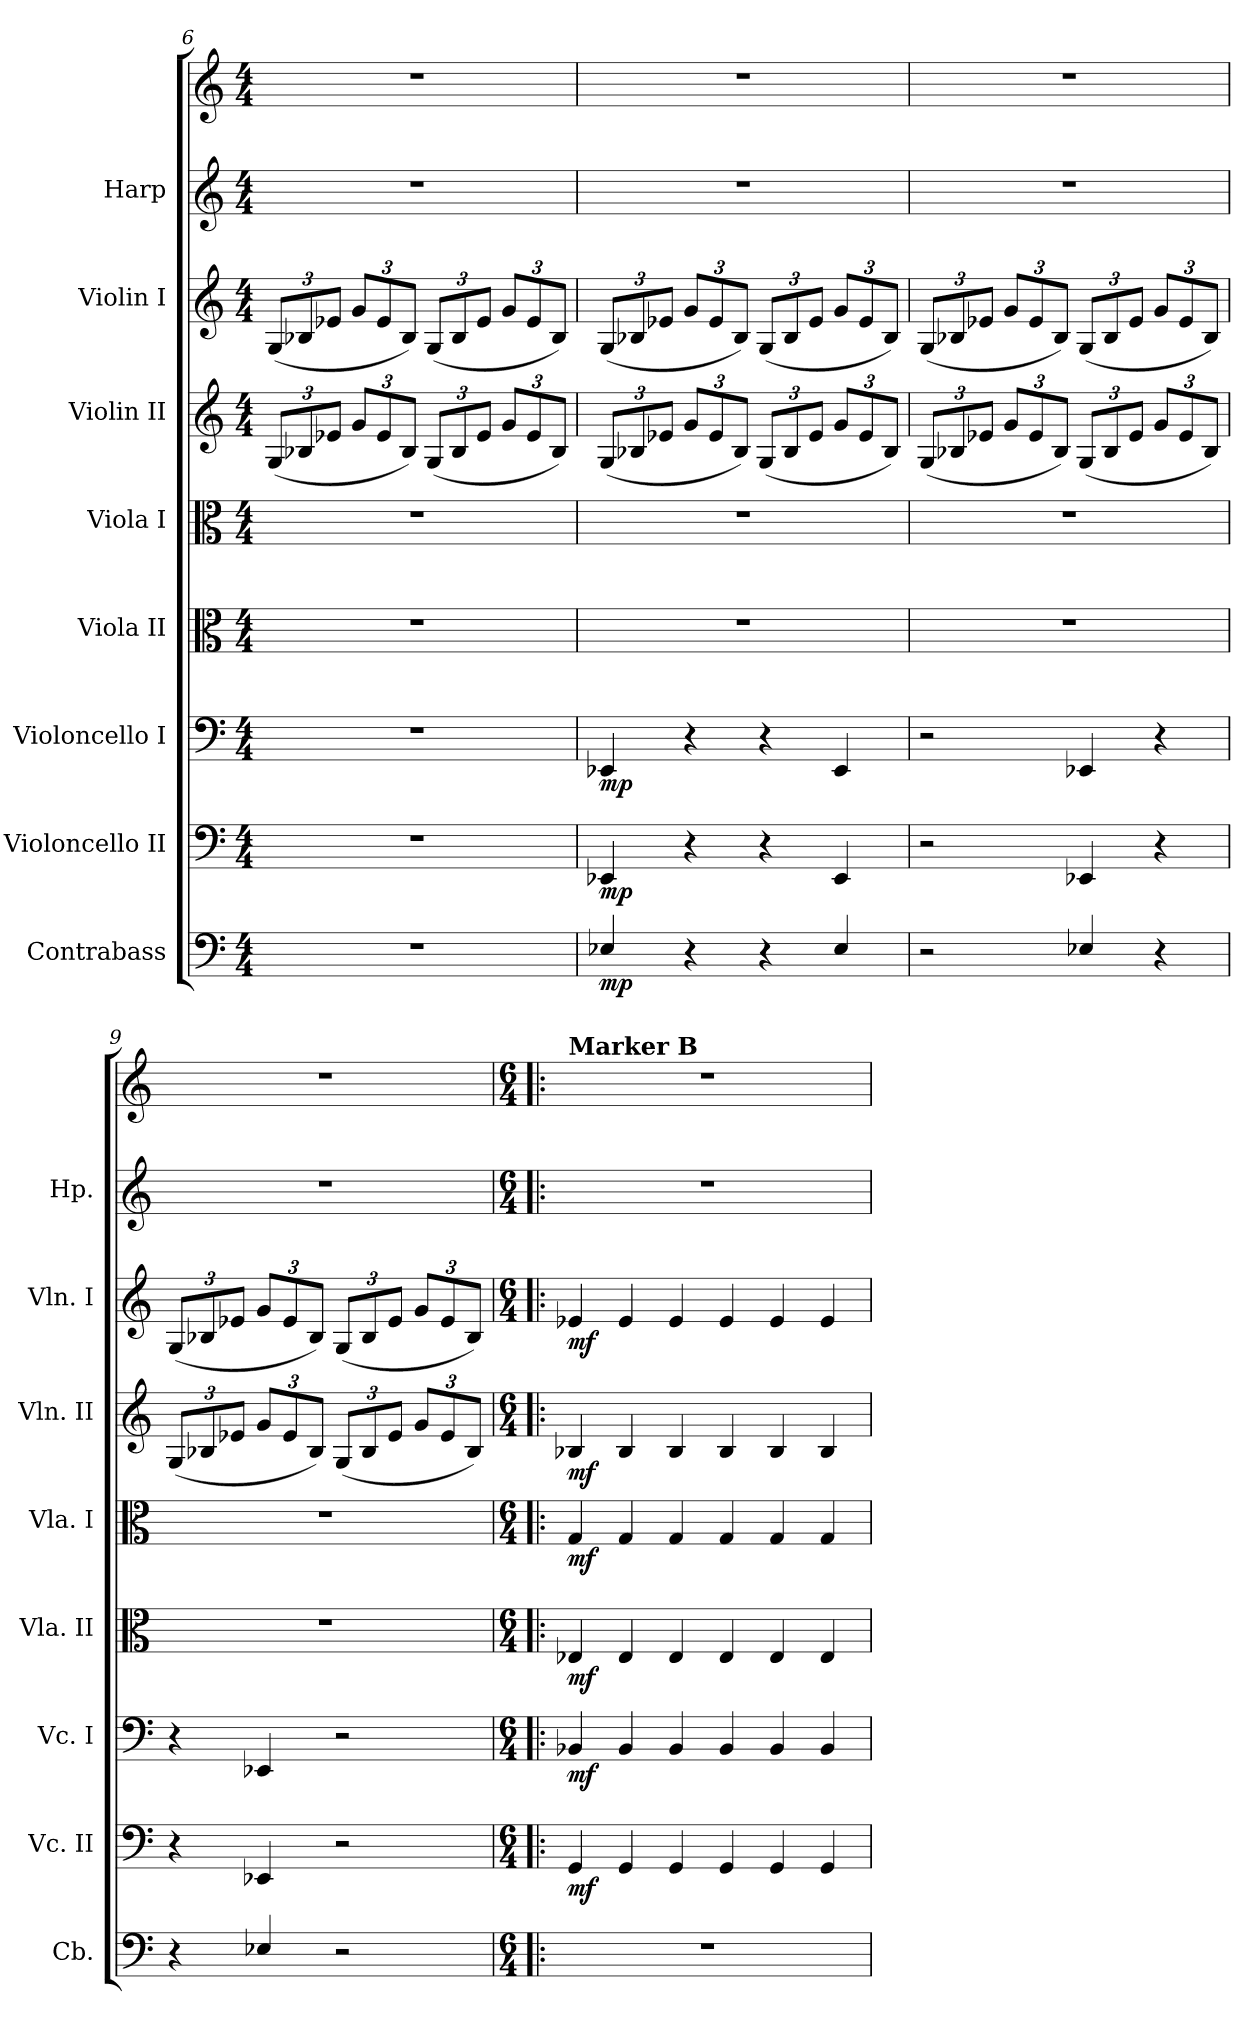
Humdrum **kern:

**kern	**dynam	**kern	**dynam	**kern	**dynam	**kern	**dynam	**kern	**dynam	**kern	**dynam	**kern	**dynam	**kern	**kern
*part8	*part8	*part7	*part7	*part6	*part6	*part5	*part5	*part4	*part4	*part3	*part3	*part2	*part2	*part1	*part1
*staff9	*staff9	*staff8	*staff8	*staff7	*staff7	*staff6	*staff6	*staff5	*staff5	*staff4	*staff4	*staff3	*staff3	*staff2	*staff1
*I"Contrabass	*	*I"Violoncello II	*	*I"Violoncello I	*	*I"Viola II	*	*I"Viola I	*	*I"Violin II	*	*I"Violin I	*	*I"Harp	*
*I'Cb.	*	*I'Vc. II	*	*I'Vc. I	*	*I'Vla. II	*	*I'Vla. I	*	*I'Vln. II	*	*I'Vln. I	*	*I'Hp.	*
!!LO:LB:g=z
*clefF4	*	*clefF4	*	*clefF4	*	*clefC3	*	*clefC3	*	*clefG2	*	*clefG2	*	*clefG2	*clefG2
*ITrd7c12	*	*	*	*	*	*	*	*	*	*	*	*	*	*	*
*k[]	*	*k[]	*	*k[]	*	*k[]	*	*k[]	*	*k[]	*	*k[]	*	*k[]	*k[]
*M4/4	*	*M4/4	*	*M4/4	*	*M4/4	*	*M4/4	*	*M4/4	*	*M4/4	*	*M4/4	*M4/4
*	*	*	*	*	*	*	*	*	*	*Xbrackettup	*	*Xbrackettup	*	*	*
=6	=6	=6	=6	=6	=6	=6	=6	=6	=6	=6	=6	=6	=6	=6	=6
1r	.	1r	.	1r	.	1r	.	1r	.	(12G/L	.	(12G/L	.	1r	1r
.	.	.	.	.	.	.	.	.	.	12B-X/	.	12B-X/	.	.	.
.	.	.	.	.	.	.	.	.	.	12e-X/J	.	12e-X/J	.	.	.
.	.	.	.	.	.	.	.	.	.	12g/L	.	12g/L	.	.	.
.	.	.	.	.	.	.	.	.	.	12e-/	.	12e-/	.	.	.
.	.	.	.	.	.	.	.	.	.	12B-/J)	.	12B-/J)	.	.	.
.	.	.	.	.	.	.	.	.	.	(12G/L	.	(12G/L	.	.	.
.	.	.	.	.	.	.	.	.	.	12B-/	.	12B-/	.	.	.
.	.	.	.	.	.	.	.	.	.	12e-/J	.	12e-/J	.	.	.
.	.	.	.	.	.	.	.	.	.	12g/L	.	12g/L	.	.	.
.	.	.	.	.	.	.	.	.	.	12e-/	.	12e-/	.	.	.
.	.	.	.	.	.	.	.	.	.	12B-/J)	.	12B-/J)	.	.	.
=7	=7	=7	=7	=7	=7	=7	=7	=7	=7	=7	=7	=7	=7	=7	=7
!	!LO:DY:b	!	!LO:DY:b	!	!LO:DY:b	!	!	!	!	!	!	!	!	!	!
4EE-X/	mp	4EE-X/	mp	4EE-X/	mp	1r	.	1r	.	(12G/L	.	(12G/L	.	1r	1r
.	.	.	.	.	.	.	.	.	.	12B-X/	.	12B-X/	.	.	.
.	.	.	.	.	.	.	.	.	.	12e-X/J	.	12e-X/J	.	.	.
4r	.	4r	.	4r	.	.	.	.	.	12g/L	.	12g/L	.	.	.
.	.	.	.	.	.	.	.	.	.	12e-/	.	12e-/	.	.	.
.	.	.	.	.	.	.	.	.	.	12B-/J)	.	12B-/J)	.	.	.
4r	.	4r	.	4r	.	.	.	.	.	(12G/L	.	(12G/L	.	.	.
.	.	.	.	.	.	.	.	.	.	12B-/	.	12B-/	.	.	.
.	.	.	.	.	.	.	.	.	.	12e-/J	.	12e-/J	.	.	.
4EE-/	.	4EE-/	.	4EE-/	.	.	.	.	.	12g/L	.	12g/L	.	.	.
.	.	.	.	.	.	.	.	.	.	12e-/	.	12e-/	.	.	.
.	.	.	.	.	.	.	.	.	.	12B-/J)	.	12B-/J)	.	.	.
=8	=8	=8	=8	=8	=8	=8	=8	=8	=8	=8	=8	=8	=8	=8	=8
2r	.	2r	.	2r	.	1r	.	1r	.	(12G/L	.	(12G/L	.	1r	1r
.	.	.	.	.	.	.	.	.	.	12B-X/	.	12B-X/	.	.	.
.	.	.	.	.	.	.	.	.	.	12e-X/J	.	12e-X/J	.	.	.
.	.	.	.	.	.	.	.	.	.	12g/L	.	12g/L	.	.	.
.	.	.	.	.	.	.	.	.	.	12e-/	.	12e-/	.	.	.
.	.	.	.	.	.	.	.	.	.	12B-/J)	.	12B-/J)	.	.	.
4EE-X/	.	4EE-X/	.	4EE-X/	.	.	.	.	.	(12G/L	.	(12G/L	.	.	.
.	.	.	.	.	.	.	.	.	.	12B-/	.	12B-/	.	.	.
.	.	.	.	.	.	.	.	.	.	12e-/J	.	12e-/J	.	.	.
4r	.	4r	.	4r	.	.	.	.	.	12g/L	.	12g/L	.	.	.
.	.	.	.	.	.	.	.	.	.	12e-/	.	12e-/	.	.	.
.	.	.	.	.	.	.	.	.	.	12B-/J)	.	12B-/J)	.	.	.
=9	=9	=9	=9	=9	=9	=9	=9	=9	=9	=9	=9	=9	=9	=9	=9
4r	.	4r	.	4r	.	1r	.	1r	.	(12G/L	.	(12G/L	.	1r	1r
.	.	.	.	.	.	.	.	.	.	12B-X/	.	12B-X/	.	.	.
.	.	.	.	.	.	.	.	.	.	12e-X/J	.	12e-X/J	.	.	.
4EE-X/	.	4EE-X/	.	4EE-X/	.	.	.	.	.	12g/L	.	12g/L	.	.	.
.	.	.	.	.	.	.	.	.	.	12e-/	.	12e-/	.	.	.
.	.	.	.	.	.	.	.	.	.	12B-/J)	.	12B-/J)	.	.	.
2r	.	2r	.	2r	.	.	.	.	.	(12G/L	.	(12G/L	.	.	.
.	.	.	.	.	.	.	.	.	.	12B-/	.	12B-/	.	.	.
.	.	.	.	.	.	.	.	.	.	12e-/J	.	12e-/J	.	.	.
.	.	.	.	.	.	.	.	.	.	12g/L	.	12g/L	.	.	.
.	.	.	.	.	.	.	.	.	.	12e-/	.	12e-/	.	.	.
.	.	.	.	.	.	.	.	.	.	12B-/J)	.	12B-/J)	.	.	.
!!LO:PB:g=z
=10!|:	=10!|:	=10!|:	=10!|:	=10!|:	=10!|:	=10!|:	=10!|:	=10!|:	=10!|:	=10!|:	=10!|:	=10!|:	=10!|:	=10!|:	=10!|:
*M6/4	*	*M6/4	*	*M6/4	*	*M6/4	*	*M6/4	*	*M6/4	*	*M6/4	*	*M6/4	*M6/4
!	!	!	!	!	!	!	!	!	!	!	!	!	!	!	!LO:TX:a:B:t=Marker B
!	!	!	!LO:DY:b	!	!LO:DY:b	!	!LO:DY:b	!	!LO:DY:b	!	!LO:DY:b	!	!LO:DY:b	!	!
1.r	.	4GG/	mf	4BB-X/	mf	4E-X/	mf	4G/	mf	4B-X/	mf	4e-X/	mf	1.r	1.r
.	.	4GG/	.	4BB-/	.	4E-/	.	4G/	.	4B-/	.	4e-/	.	.	.
.	.	4GG/	.	4BB-/	.	4E-/	.	4G/	.	4B-/	.	4e-/	.	.	.
.	.	4GG/	.	4BB-/	.	4E-/	.	4G/	.	4B-/	.	4e-/	.	.	.
.	.	4GG/	.	4BB-/	.	4E-/	.	4G/	.	4B-/	.	4e-/	.	.	.
.	.	4GG/	.	4BB-/	.	4E-/	.	4G/	.	4B-/	.	4e-/	.	.	.
=	=	=	=	=	=	=	=	=	=	=	=	=	=	=	=
*-	*-	*-	*-	*-	*-	*-	*-	*-	*-	*-	*-	*-	*-	*-	*-
